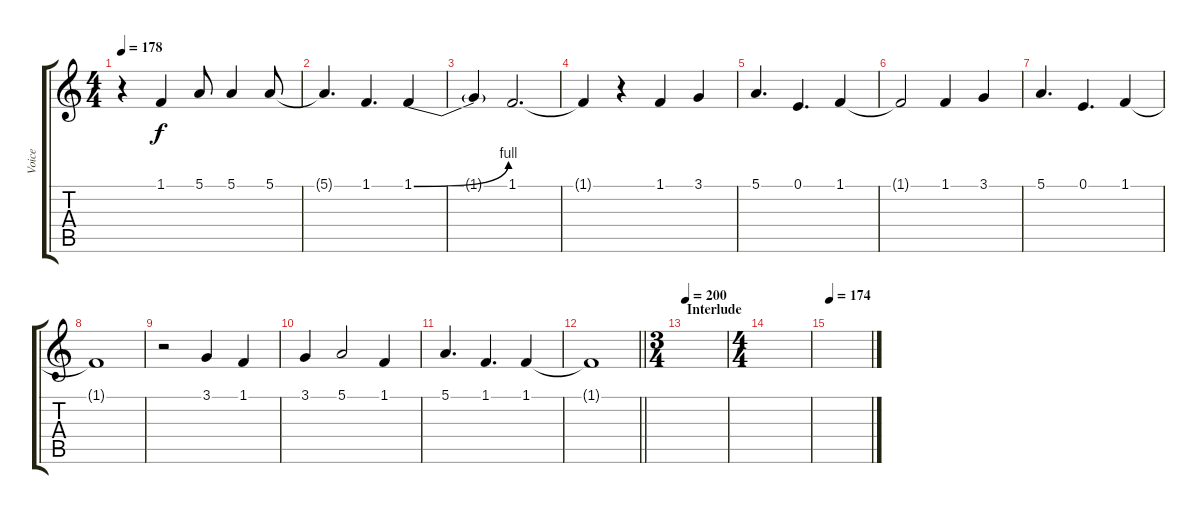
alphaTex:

\track ("Voice" "Voice") {instrument englishhorn}
\staff {score tabs}
\tuning (E4 B3 G3 D3 A2 D2) {hide}
\ts (4 4)
\tempo 178
\clef g2
\ks c
r.4{dy f} 1.1.4 5.1.8 5.1.4 5.1.8 |
5.1{t}.4{d} 1.1.4{d} 1.1{be (bend 0 0 60 4)}.4 |
1.1{t}.4 1.1.2{d} |
1.1{t}.4 r.4 1.1.4 3.1.4 |
5.1.4{d} 0.1.4{d} 1.1.4 |
1.1{t}.2 1.1.4 3.1.4 |
5.1.4{d} 0.1.4{d} 1.1.4 |
1.1{t}.1 |
r.2 3.1.4 1.1.4 |
3.1.4 5.1.2 1.1.4 |
5.1.4{d} 1.1.4{d} 1.1.4 |
\barLineRight lightlight
1.1{t}.1 |
\ts (3 4)
\section ("" "Interlude")
\tempo 200
|
\ts (4 4)
|
\tempo 180
\tempo 174
